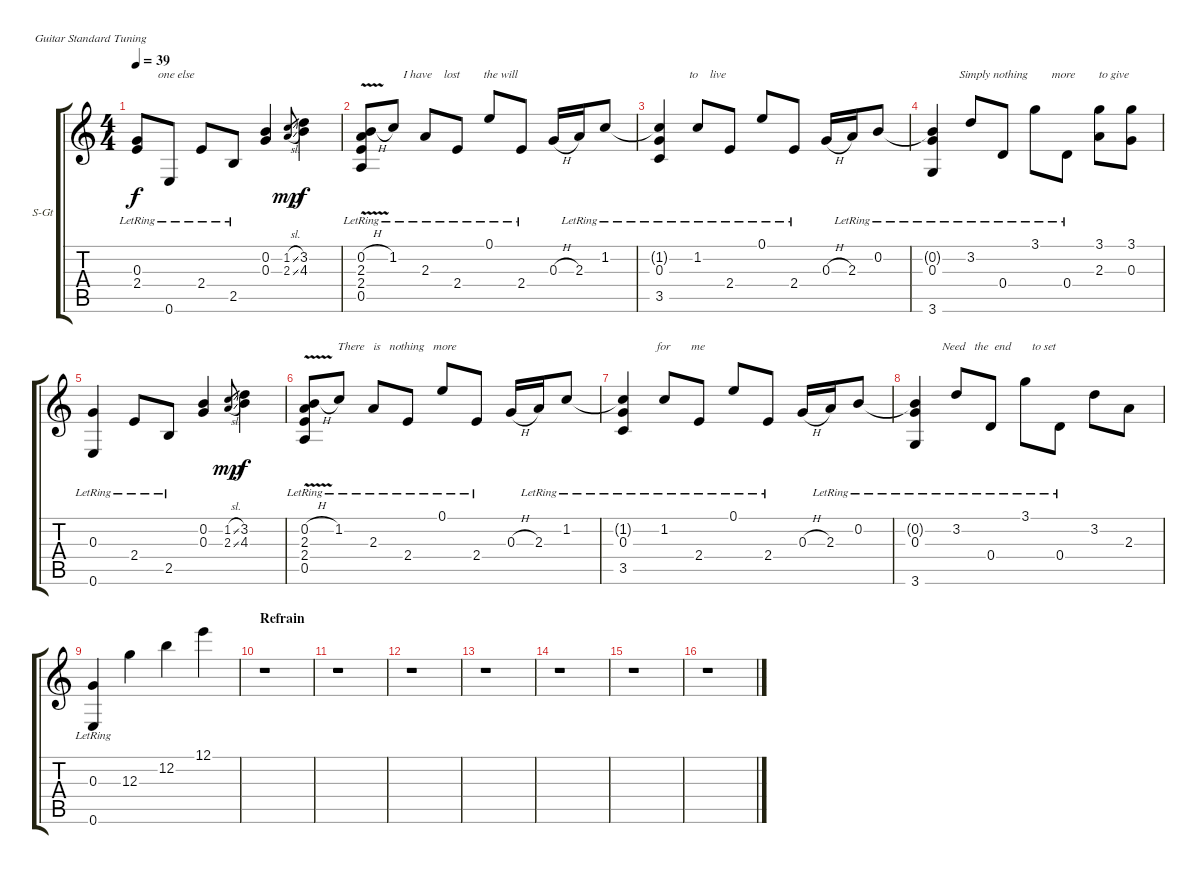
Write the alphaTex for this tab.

\bracketExtendMode groupsimilarinstruments
\firstSystemTrackNameOrientation horizontal
\otherSystemsTrackNameOrientation horizontal
\track ("Guitare 1 " "S-Gt") {instrument acousticguitarsteel}
\staff {score tabs}
\tuning (E4 B3 G3 D3 A2 E2)
\ts (4 4)
\tempo 39
\clef g2
\ks c
(0.3{lr} 2.4{lr}).8{txt "       one else" dy f} 0.6{lr}.8 2.4{lr}.8 2.5{lr}.8 (0.2 0.3).4 (1.2{sl} 2.3{sl}).8{gr dy mp} (3.2 4.3).4{dy f} |
(0.2{h} 2.3{v lr} 2.4{v lr} 0.5{lr}).8{txt "              I have    lost        the will"} 1.2{lr}.8 2.3{lr}.8 2.4{lr}.8 0.1{lr}.8 2.4{lr}.8 0.3{h}.16 2.3{lr}.16 1.2{lr}.8 |
(1.2{lr t} 0.3{lr} 3.5{lr}).4{txt "          to    live"} 1.2{lr}.8 2.4{lr}.8 0.1{lr}.8 2.4{lr}.8 0.3{h}.16 2.3{lr}.16 0.2{lr}.8 |
(0.2{lr t} 0.3{lr} 3.6{lr}).4{txt "         Simply nothing        more        to give"} 3.2{lr}.8 0.4{lr}.8 3.1{lr}.8 0.4{lr}.8 (3.1 2.3).8 (3.1 0.3).8 |
(0.3{lr} 0.6{lr}).4 2.4{lr}.8 2.5{lr}.8 (0.2 0.3).4 (1.2{sl} 2.3{sl}).8{gr dy mp} (3.2 4.3).4{dy f} |
(0.2{h} 2.3{v lr} 2.4{v lr} 0.5{lr}).8{txt "           There   is   nothing   more"} 1.2{lr}.8 2.3{lr}.8 2.4{lr}.8 0.1{lr}.8 2.4{lr}.8 0.3{h}.16 2.3{lr}.16 1.2{lr}.8 |
(1.2{lr t} 0.3{lr} 3.5{lr}).4{txt "           for       me"} 1.2{lr}.8 2.4{lr}.8 0.1{lr}.8 2.4{lr}.8 0.3{h}.16 2.3{lr}.16 0.2{lr}.8 |
(0.2{lr t} 0.3{lr} 3.6{lr}).4{txt "         Need   the  end       to set"} 3.2{lr}.8 0.4{lr}.8 3.1{lr}.8 0.4{lr}.8 3.2.8 2.3.8 |
(0.3 0.6{lr}).4 12.3.4 12.2.4 12.1.4 |
\section ("" "Refrain")
r.1 |
r.1 |
r.1 |
r.1 |
r.1 |
r.1 |
r.1
